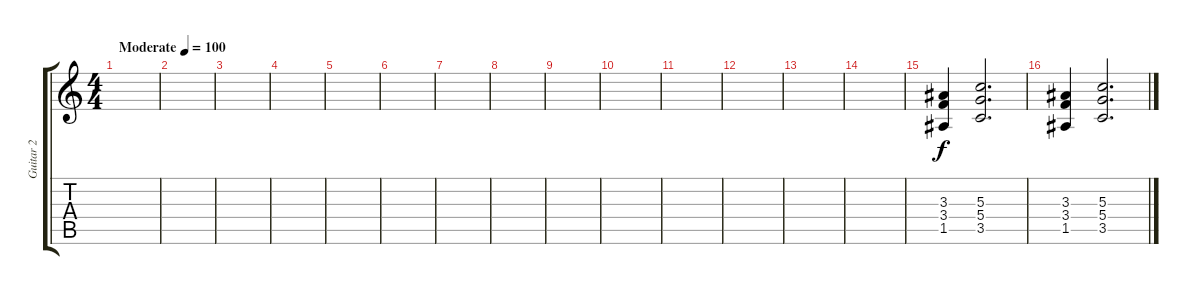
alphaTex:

\track ("Guitar 2" "Guitar 2") {instrument overdrivenguitar}
\staff {score tabs}
\tuning (E4 B3 G3 D3 A2 E2) {hide}
\ts (4 4)
\tempo (100 "Moderate")
\clef g2
\ks c
|
|
|
|
|
|
|
|
|
|
|
|
|
|
(3.3 3.4 1.5).4 (5.3 5.4 3.5).2{d} |
(3.3 3.4 1.5).4 (5.3 5.4 3.5).2{d}
